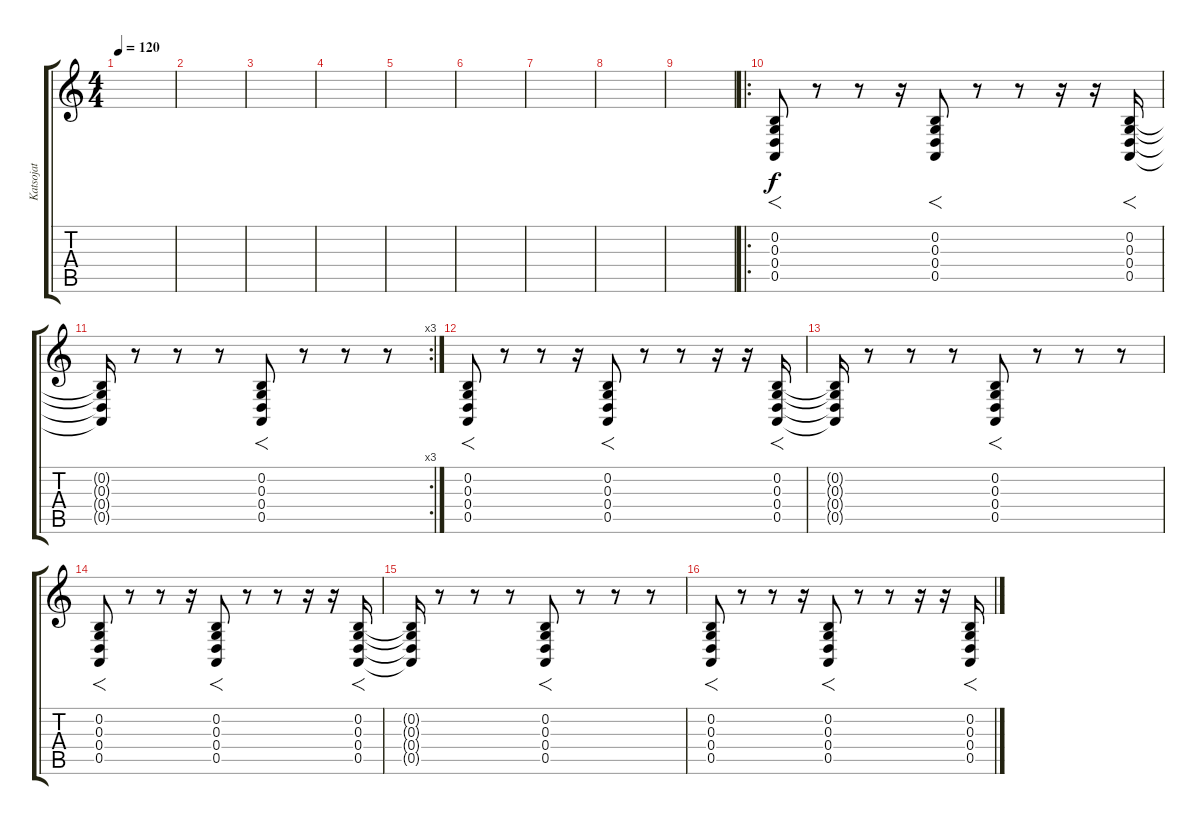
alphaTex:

\track ("Katsojat" "Katsojat") {instrument applause}
\staff {score tabs}
\tuning (E4 B3 G3 D3 A2 E2) {hide}
\ts (4 4)
\tempo 120
\clef g2
\ks c
|
|
|
|
|
|
|
|
|
\ro
(0.2 0.3 0.4 0.5).8{f volume 13} r.8 r.8 r.16 (0.2 0.3 0.4 0.5).8{f} r.8 r.8 r.16 r.16 (0.2 0.3 0.4 0.5).16{f} |
\rc 3
(0.2{t} 0.3{t} 0.4{t} 0.5{t}).16 r.8 r.8 r.8 (0.2 0.3 0.4 0.5).8{f} r.8 r.8 r.8 |
(0.2 0.3 0.4 0.5).8{f} r.8 r.8 r.16 (0.2 0.3 0.4 0.5).8{f} r.8 r.8 r.16 r.16 (0.2 0.3 0.4 0.5).16{f} |
(0.2{t} 0.3{t} 0.4{t} 0.5{t}).16 r.8 r.8 r.8 (0.2 0.3 0.4 0.5).8{f} r.8 r.8 r.8 |
(0.2 0.3 0.4 0.5).8{f} r.8 r.8 r.16 (0.2 0.3 0.4 0.5).8{f} r.8 r.8 r.16 r.16 (0.2 0.3 0.4 0.5).16{f} |
(0.2{t} 0.3{t} 0.4{t} 0.5{t}).16 r.8 r.8 r.8 (0.2 0.3 0.4 0.5).8{f} r.8 r.8 r.8 |
(0.2 0.3 0.4 0.5).8{f} r.8 r.8 r.16 (0.2 0.3 0.4 0.5).8{f} r.8 r.8 r.16 r.16 (0.2 0.3 0.4 0.5).16{f}
